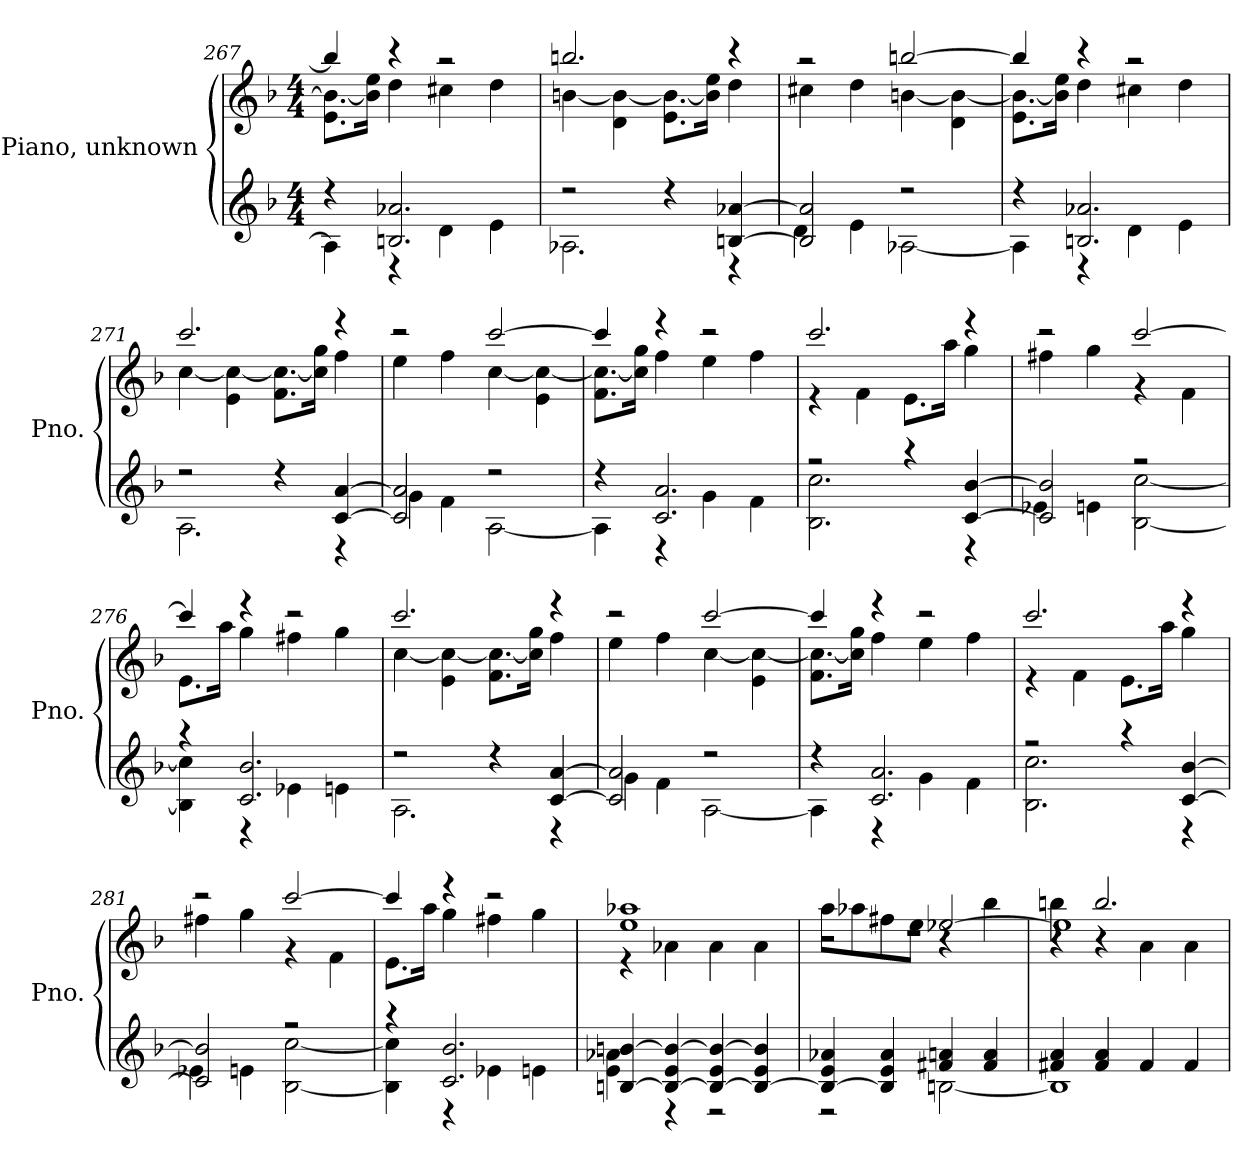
**kern	**kern
*part1	*part1
*staff2	*staff1
*I"Piano, unknown	*
*I'Pno.	*
*clefG2	*clefG2
*k[b-]	*k[b-]
*M4/4	*M4/4
=267	=267
*^	*^
4r	4A-\]	4bb/]	8.e\ 8.b\_L
.	.	.	16b\] 16ee\Jk
2.Bn/ 2.a-X/	4r	4r	4dd\
.	4d\	2r	4cc#X\
.	4e\	.	4dd\
=268	=268	=268	=268
2r	2.A-X\	2.bbn/	[4bn\
.	.	.	4d\ 4b\_
4r	.	.	8.e\ 8.b\_L
.	.	.	16b\] 16ee\Jk
[4Bn/ [4a-X/	4r	4r	4dd\
!!LO:PB:g=z	!!
=269	=269	=269	=269
2B/] 2a-/]	4d\	2r	4cc#X\
.	4e\	.	4dd\
2r	[2A-X\	[2bbn/	[4bn\
.	.	.	4d\ 4b\_
=270	=270	=270	=270
4r	4A-\]	4bb/]	8.e\ 8.b\_L
.	.	.	16b\] 16ee\Jk
2.Bn/ 2.a-X/	4r	4r	4dd\
.	4d\	2r	4cc#X\
.	4e\	.	4dd\
=271	=271	=271	=271
2r	2.A\	2.ccc/	[4cc\
.	.	.	4e\ 4cc\_
4r	.	.	8.f\ 8.cc\_L
.	.	.	16cc\] 16gg\Jk
[4c/ [4a/	4r	4r	4ff\
=272	=272	=272	=272
2c/] 2a/]	4g\	2r	4ee\
.	4f\	.	4ff\
2r	[2A\	[2ccc/	[4cc\
.	.	.	4e\ 4cc\_
=273	=273	=273	=273
4r	4A\]	4ccc/]	8.f\ 8.cc\_L
.	.	.	16cc\] 16gg\Jk
2.c/ 2.a/	4r	4r	4ff\
.	4g\	2r	4ee\
.	4f\	.	4ff\
!!LO:LB:g=z	!!
=274	=274	=274	=274
2r	2.B-\ 2.cc\	2.ccc/	4r
.	.	.	4f\
4r	.	.	8.e\L
.	.	.	16aa\Jk
[4c/ [4b-/	4r	4r	4gg\
=275	=275	=275	=275
2c/] 2b-/]	4e-X\	2r	4ff#X\
.	4en\	.	4gg\
2r	[2B-\ [2cc\	[2ccc/	4r
.	.	.	4f\
=276	=276	=276	=276
4r	4B-\] 4cc\]	4ccc/]	8.e\L
.	.	.	16aa\Jk
2.c/ 2.b-/	4r	4r	4gg\
.	4e-X\	2r	4ff#X\
.	4en\	.	4gg\
=277	=277	=277	=277
2r	2.A\	2.ccc/	[4cc\
.	.	.	4e\ 4cc\_
4r	.	.	8.f\ 8.cc\_L
.	.	.	16cc\] 16gg\Jk
[4c/ [4a/	4r	4r	4ff\
=278	=278	=278	=278
2c/] 2a/]	4g\	2r	4ee\
.	4f\	.	4ff\
2r	[2A\	[2ccc/	[4cc\
.	.	.	4e\ 4cc\_
=279	=279	=279	=279
4r	4A\]	4ccc/]	8.f\ 8.cc\_L
.	.	.	16cc\] 16gg\Jk
2.c/ 2.a/	4r	4r	4ff\
.	4g\	2r	4ee\
.	4f\	.	4ff\
!!LO:LB:g=z	!!
=280	=280	=280	=280
2r	2.B-\ 2.cc\	2.ccc/	4r
.	.	.	4f\
4r	.	.	8.e\L
.	.	.	16aa\Jk
[4c/ [4b-/	4r	4r	4gg\
=281	=281	=281	=281
2c/] 2b-/]	4e-X\	2r	4ff#X\
.	4en\	.	4gg\
2r	[2B-\ [2cc\	[2ccc/	4r
.	.	.	4f\
=282	=282	=282	=282
4r	4B-\] 4cc\]	4ccc/]	8.e\L
.	.	.	16aa\Jk
2.c/ 2.b-/	4r	4r	4gg\
.	4e-X\	2r	4ff#X\
.	4en\	.	4gg\
=283	=283	=283	=283
[4Bn/ [4bn/	4e\ 4a-X\	1ee 1aa-X	4r
4B/_ 4e/ 4b/_	4r	.	4a-X\
4B/_ 4e/ 4b/_	2r	.	4a-\
4B/_ 4e/ 4b/]	.	.	4a-\
=284	=284	=284	=284
*	*	*	*^
4B/_ 4e/ 4a-X/	2r	1r	8aa\L	2r
.	.	.	8aa-X\	.
4B/] 4e/ 4a-/	.	.	8ff#X\	.
.	.	.	8ee\J	.
4f#X/ 4an/	[2Bn\	.	4r	[2ee-X/
4f#/ 4a/	.	.	4bb-\	.
!!LO:LB:g=z	!!	!!
=285	=285	=285	=285	=285
4f#X/ 4a/	1B]	4r	4bbn\	1ee-]
4f#/ 4a/	.	2.bb/	4r	.
4f#/	.	.	4a\	.
4f#/	.	.	4a\	.
*v	*v	*	*	*
*	*v	*v	*v
=	=
*-	*-
